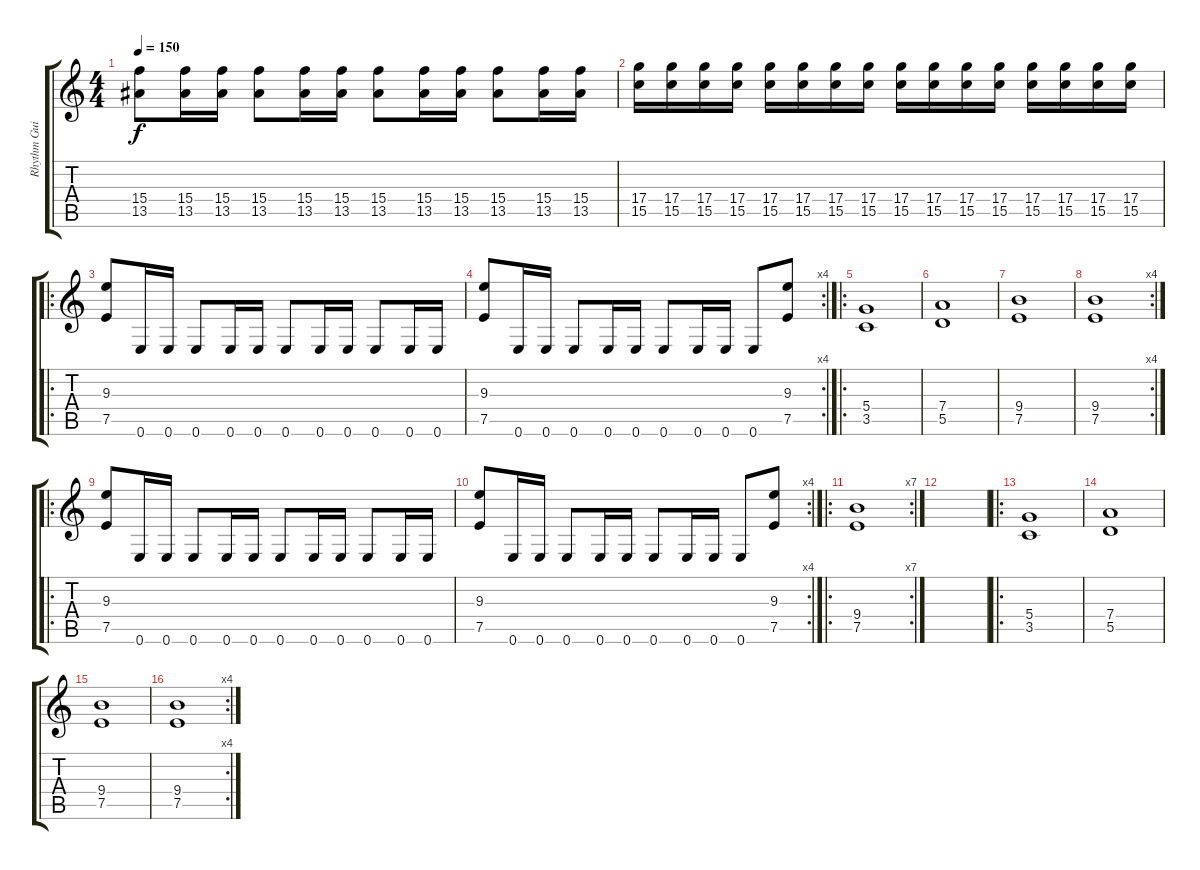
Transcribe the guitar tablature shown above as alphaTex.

\track ("Rhythm Guitar" "Rhythm Gui") {instrument distortionguitar}
\staff {score tabs}
\tuning (E4 B3 G3 D3 A2 E2) {hide}
\ts (4 4)
\tempo 150
\clef g2
\ks c
(15.4 13.5).8{dy f} (15.4 13.5).16 (15.4 13.5).16 (15.4 13.5).8 (15.4 13.5).16 (15.4 13.5).16 (15.4 13.5).8 (15.4 13.5).16 (15.4 13.5).16 (15.4 13.5).8 (15.4 13.5).16 (15.4 13.5).16 |
(17.4 15.5).16 (17.4 15.5).16 (17.4 15.5).16 (17.4 15.5).16 (17.4 15.5).16 (17.4 15.5).16 (17.4 15.5).16 (17.4 15.5).16 (17.4 15.5).16 (17.4 15.5).16 (17.4 15.5).16 (17.4 15.5).16 (17.4 15.5).16 (17.4 15.5).16 (17.4 15.5).16 (17.4 15.5).16 |
\ro
(9.3 7.5).8 0.6.16 0.6.16 0.6.8 0.6.16 0.6.16 0.6.8 0.6.16 0.6.16 0.6.8 0.6.16 0.6.16 |
\rc 4
(9.3 7.5).8 0.6.16 0.6.16 0.6.8 0.6.16 0.6.16 0.6.8 0.6.16 0.6.16 0.6.8 (9.3 7.5).8 |
\ro
(5.4 3.5).1 |
(7.4 5.5).1 |
(9.4 7.5).1 |
\rc 4
(9.4 7.5).1 |
\ro
(9.3 7.5).8 0.6.16 0.6.16 0.6.8 0.6.16 0.6.16 0.6.8 0.6.16 0.6.16 0.6.8 0.6.16 0.6.16 |
\rc 4
(9.3 7.5).8 0.6.16 0.6.16 0.6.8 0.6.16 0.6.16 0.6.8 0.6.16 0.6.16 0.6.8 (9.3 7.5).8 |
\ro
\rc 7
(9.4 7.5).1 |
|
\ro
(5.4 3.5).1 |
(7.4 5.5).1 |
(9.4 7.5).1 |
\rc 4
(9.4 7.5).1
